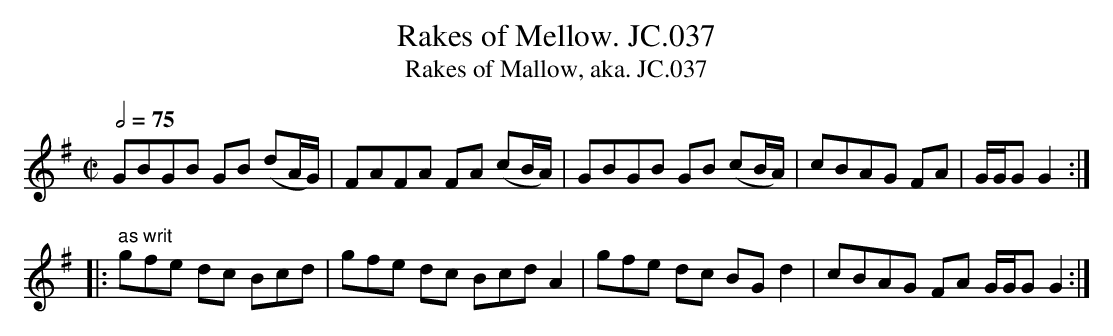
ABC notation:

X:1
T:Rakes of Mellow. JC.037
T:Rakes of Mallow, aka. JC.037
M:C|
L:1/8
Q:2/4=75
K:G
GBGB GB (dA/G/)|FAFA FA (cB/A/)|\\
GBGB GB (cB/A/)|cBAG FA|G/G/G G2:|
|:" as writ"gfe dc Bcd|gfe dc BcdA2|\\
gfe dc BGd2|cBAG FA G/G/GG2:|
